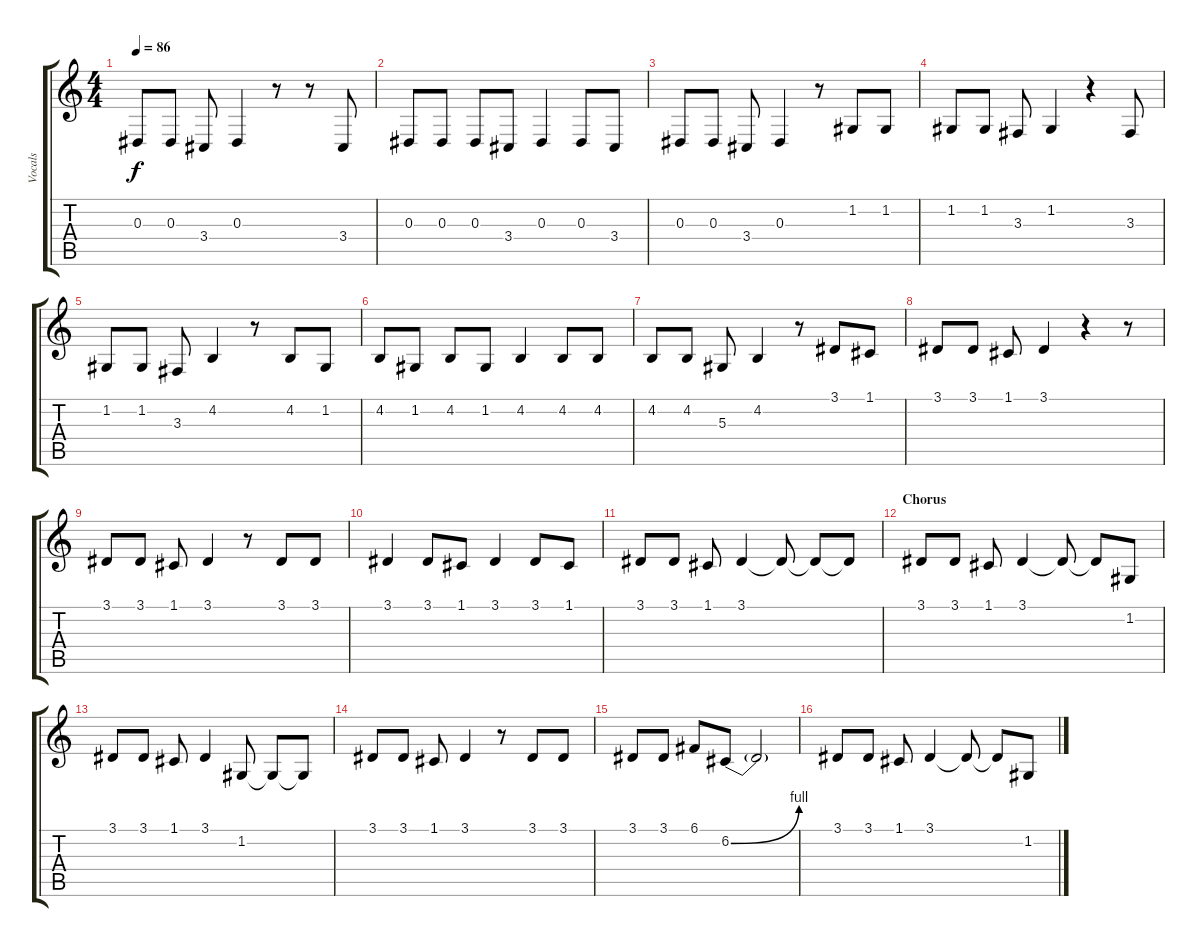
\track ("Vocals" "Vocals") {instrument tangoaccordion}
\staff {score tabs}
\tuning (C4 G3 Eb3 Bb2 F2 C2) {hide}
\ts (4 4)
\tempo 86
\clef g2
\ks c
0.3.8{dy f} 0.3.8 3.4.8 0.3.4 r.8 r.8 3.4.8 |
0.3.8 0.3.8 0.3.8 3.4.8 0.3.4 0.3.8 3.4.8 |
0.3.8 0.3.8 3.4.8 0.3.4 r.8 1.2.8 1.2.8 |
1.2.8 1.2.8 3.3.8 1.2.4 r.4 3.3.8 |
1.2.8 1.2.8 3.3.8 4.2.4 r.8 4.2.8 1.2.8 |
4.2.8 1.2.8 4.2.8 1.2.8 4.2.4 4.2.8 4.2.8 |
4.2.8 4.2.8 5.3.8 4.2.4 r.8 3.1.8 1.1.8 |
3.1.8 3.1.8 1.1.8 3.1.4 r.4 r.8 |
3.1.8 3.1.8 1.1.8 3.1.4 r.8 3.1.8 3.1.8 |
3.1.4 3.1.8 1.1.8 3.1.4 3.1.8 1.1.8 |
3.1.8 3.1.8 1.1.8 3.1.4 3.1{t}.8 3.1{t}.8 3.1{t}.8 |
\section ("" "Chorus")
3.1.8 3.1.8 1.1.8 3.1.4 3.1{t}.8 3.1{t}.8 1.2.8 |
3.1.8 3.1.8 1.1.8 3.1.4 1.2.8 1.2{t}.8 1.2{t}.8 |
3.1.8 3.1.8 1.1.8 3.1.4 r.8 3.1.8 3.1.8 |
3.1.8 3.1.8 6.1.8 6.2{be (bend 0 0 60 4)}.8 6.2{t}.2 |
3.1.8 3.1.8 1.1.8 3.1.4 3.1{t}.8 3.1{t}.8 1.2.8
